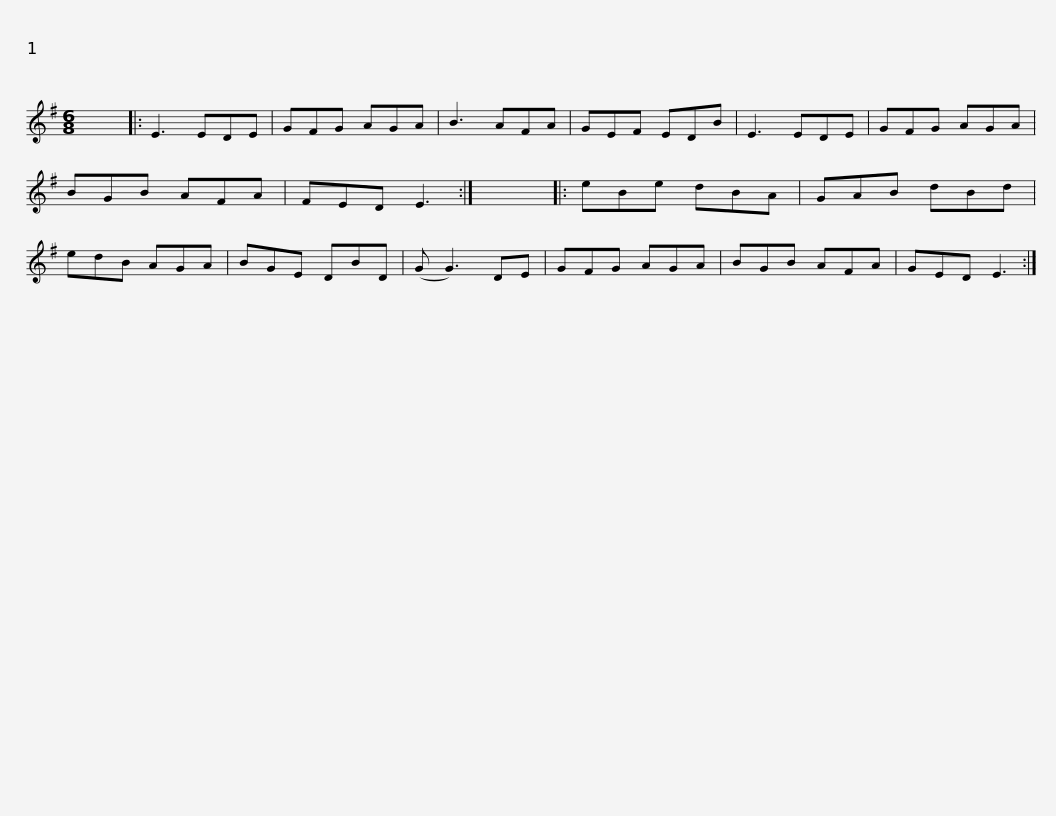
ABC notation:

X:1
L:1/8
M:6/8
I:linebreak $
K:Emin
V:1 treble
V:1
 x6 |: E3 EDE | GFG AGA | B3 AFA | GEF EDB | %5
 E3 EDE | GFG AGA | BGB AFA |$ FED E3 :| x6 |: %10
 eBe dBA | GAB dBd | edB AGA | BGE DBD | (G G3) DE | %15
 GFG AGA |$ BGB AFA | GED E3 :| %18
